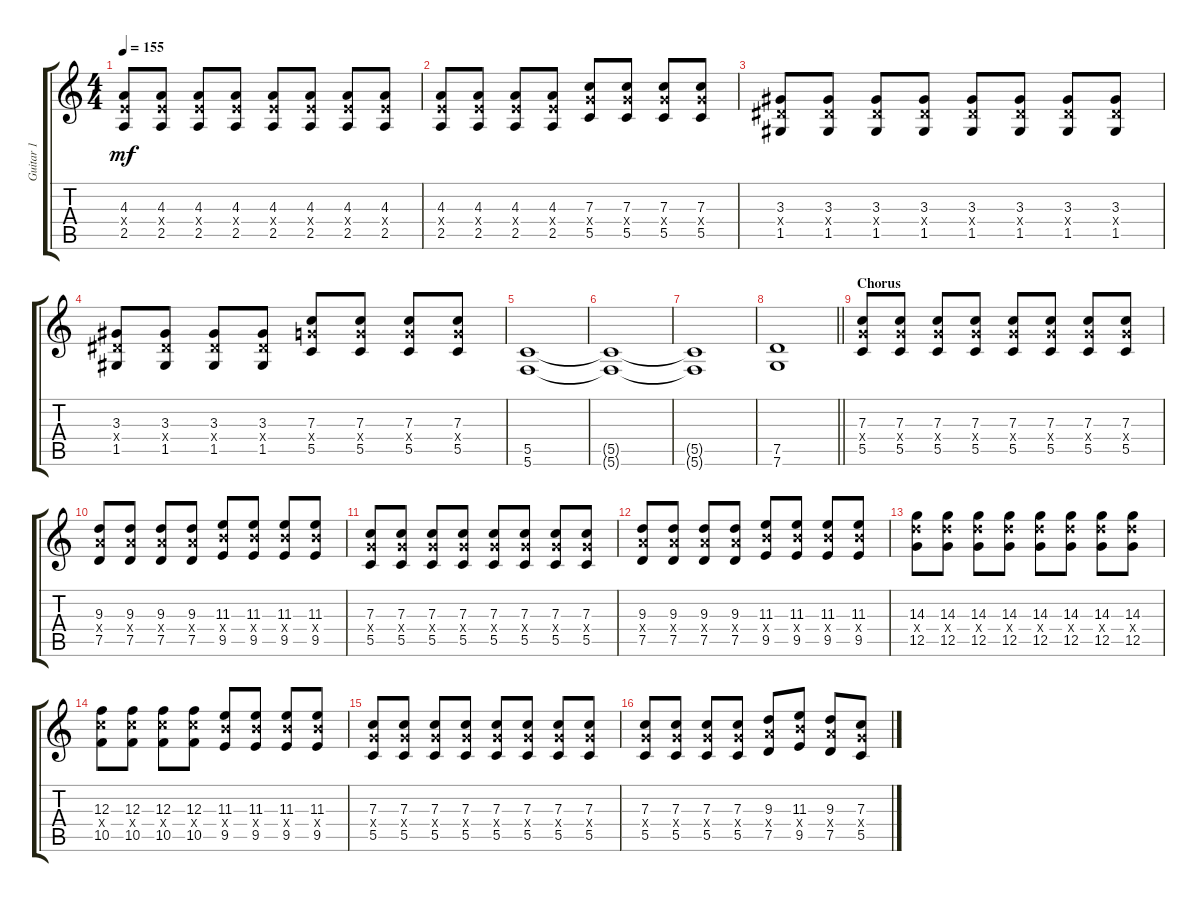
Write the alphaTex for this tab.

\track ("Guitar 1" "Guitar 1") {instrument overdrivenguitar}
\staff {score tabs}
\tuning (D4 A3 F3 C3 G2 C2) {hide}
\ts (4 4)
\tempo 155
\clef g2
\ks c
(4.3 4.4{x} 2.5).8{dy mf} (4.3 4.4{x} 2.5).8 (4.3 4.4{x} 2.5).8 (4.3 4.4{x} 2.5).8 (4.3 4.4{x} 2.5).8 (4.3 4.4{x} 2.5).8 (4.3 4.4{x} 2.5).8 (4.3 4.4{x} 2.5).8 |
(4.3 4.4{x} 2.5).8 (4.3 4.4{x} 2.5).8 (4.3 4.4{x} 2.5).8 (4.3 4.4{x} 2.5).8 (7.3 7.4{x} 5.5).8 (7.3 7.4{x} 5.5).8 (7.3 7.4{x} 5.5).8 (7.3 7.4{x} 5.5).8 |
(3.3 3.4{x} 1.5).8 (3.3 3.4{x} 1.5).8 (3.3 3.4{x} 1.5).8 (3.3 3.4{x} 1.5).8 (3.3 3.4{x} 1.5).8 (3.3 3.4{x} 1.5).8 (3.3 3.4{x} 1.5).8 (3.3 3.4{x} 1.5).8 |
(3.3 3.4{x} 1.5).8 (3.3 3.4{x} 1.5).8 (3.3 3.4{x} 1.5).8 (3.3 3.4{x} 1.5).8 (7.3 7.4{x} 5.5).8 (7.3 7.4{x} 5.5).8 (7.3 7.4{x} 5.5).8 (7.3 7.4{x} 5.5).8 |
(5.5 5.6).1 |
(5.5{t} 5.6{t}).1 |
(5.5{t} 5.6{t}).1 |
\barLineRight lightlight
(7.5 7.6).1 |
\section ("" "Chorus")
(7.3 7.4{x} 5.5).8 (7.3 7.4{x} 5.5).8 (7.3 7.4{x} 5.5).8 (7.3 7.4{x} 5.5).8 (7.3 7.4{x} 5.5).8 (7.3 7.4{x} 5.5).8 (7.3 7.4{x} 5.5).8 (7.3 7.4{x} 5.5).8 |
(9.3 9.4{x} 7.5).8 (9.3 9.4{x} 7.5).8 (9.3 9.4{x} 7.5).8 (9.3 9.4{x} 7.5).8 (11.3 11.4{x} 9.5).8 (11.3 11.4{x} 9.5).8 (11.3 11.4{x} 9.5).8 (11.3 11.4{x} 9.5).8 |
(7.3 7.4{x} 5.5).8 (7.3 7.4{x} 5.5).8 (7.3 7.4{x} 5.5).8 (7.3 7.4{x} 5.5).8 (7.3 7.4{x} 5.5).8 (7.3 7.4{x} 5.5).8 (7.3 7.4{x} 5.5).8 (7.3 7.4{x} 5.5).8 |
(9.3 9.4{x} 7.5).8 (9.3 9.4{x} 7.5).8 (9.3 9.4{x} 7.5).8 (9.3 9.4{x} 7.5).8 (11.3 11.4{x} 9.5).8 (11.3 11.4{x} 9.5).8 (11.3 11.4{x} 9.5).8 (11.3 11.4{x} 9.5).8 |
(14.3 14.4{x} 12.5).8 (14.3 14.4{x} 12.5).8 (14.3 14.4{x} 12.5).8 (14.3 14.4{x} 12.5).8 (14.3 14.4{x} 12.5).8 (14.3 14.4{x} 12.5).8 (14.3 14.4{x} 12.5).8 (14.3 14.4{x} 12.5).8 |
(12.3 12.4{x} 10.5).8 (12.3 12.4{x} 10.5).8 (12.3 12.4{x} 10.5).8 (12.3 12.4{x} 10.5).8 (11.3 11.4{x} 9.5).8 (11.3 11.4{x} 9.5).8 (11.3 11.4{x} 9.5).8 (11.3 11.4{x} 9.5).8 |
(7.3 7.4{x} 5.5).8 (7.3 7.4{x} 5.5).8 (7.3 7.4{x} 5.5).8 (7.3 7.4{x} 5.5).8 (7.3 7.4{x} 5.5).8 (7.3 7.4{x} 5.5).8 (7.3 7.4{x} 5.5).8 (7.3 7.4{x} 5.5).8 |
(7.3 7.4{x} 5.5).8 (7.3 7.4{x} 5.5).8 (7.3 7.4{x} 5.5).8 (7.3 7.4{x} 5.5).8 (9.3 9.4{x} 7.5).8 (11.3 11.4{x} 9.5).8 (9.3 9.4{x} 7.5).8 (7.3 7.4{x} 5.5).8
